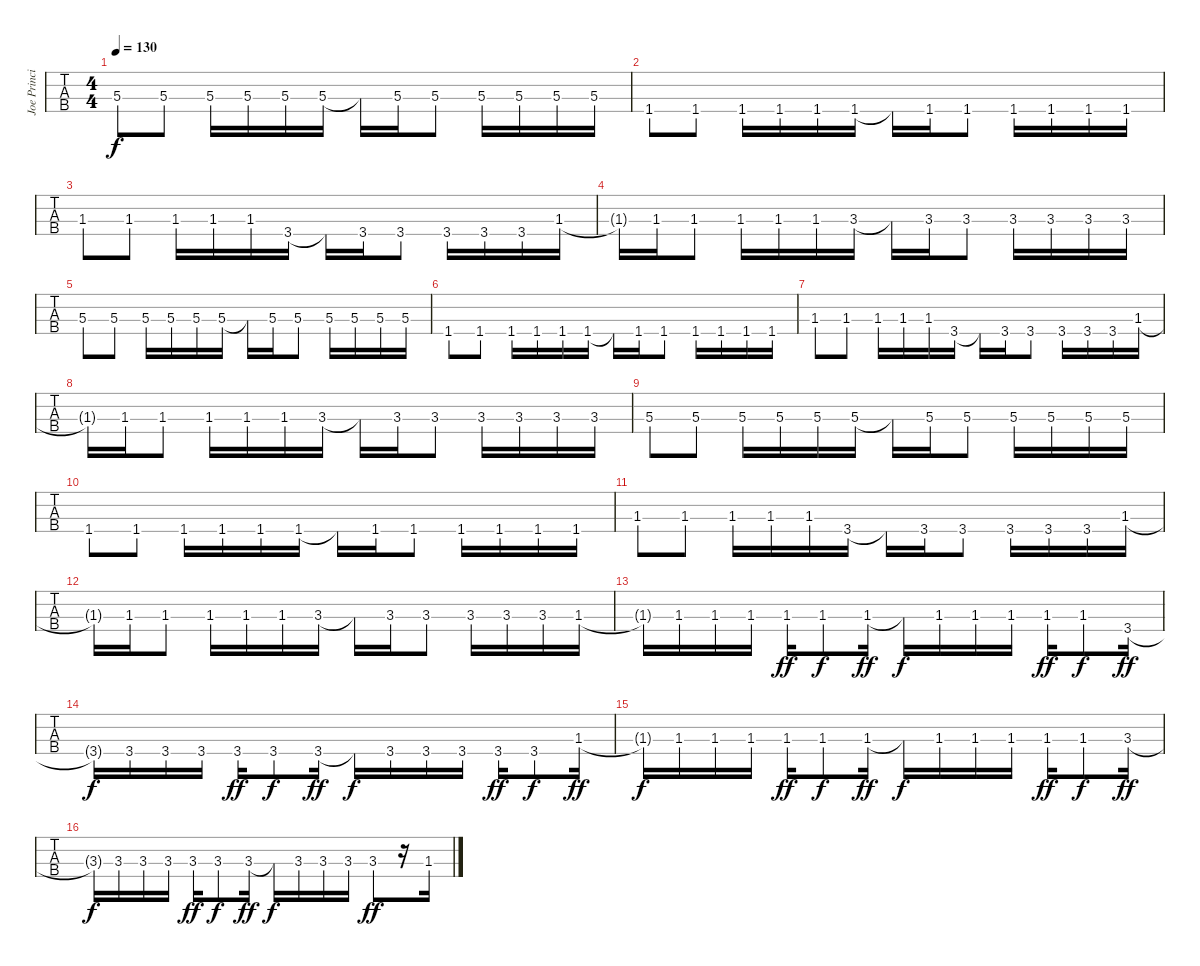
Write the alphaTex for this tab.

\track ("Joe Principe - Bass" "Joe Princi") {instrument electricbassfinger}
\staff {tabs}
\tuning (Gb2 Db2 Ab1 Eb1) {hide}
\ts (4 4)
\tempo 130
\clef f4
\ks c
5.3.8{dy f} 5.3.8 5.3.16 5.3.16 5.3.16 5.3.16 5.3{t}.16 5.3.16 5.3.8 5.3.16 5.3.16 5.3.16 5.3.16 |
1.4.8 1.4.8 1.4.16 1.4.16 1.4.16 1.4.16 1.4{t}.16 1.4.16 1.4.8 1.4.16 1.4.16 1.4.16 1.4.16 |
1.3.8 1.3.8 1.3.16 1.3.16 1.3.16 3.4.16 3.4{t}.16 3.4.16 3.4.8 3.4.16 3.4.16 3.4.16 1.3.16 |
1.3{t}.16 1.3.16 1.3.8 1.3.16 1.3.16 1.3.16 3.3.16 3.3{t}.16 3.3.16 3.3.8 3.3.16 3.3.16 3.3.16 3.3.16 |
5.3.8 5.3.8 5.3.16 5.3.16 5.3.16 5.3.16 5.3{t}.16 5.3.16 5.3.8 5.3.16 5.3.16 5.3.16 5.3.16 |
1.4.8 1.4.8 1.4.16 1.4.16 1.4.16 1.4.16 1.4{t}.16 1.4.16 1.4.8 1.4.16 1.4.16 1.4.16 1.4.16 |
1.3.8 1.3.8 1.3.16 1.3.16 1.3.16 3.4.16 3.4{t}.16 3.4.16 3.4.8 3.4.16 3.4.16 3.4.16 1.3.16 |
1.3{t}.16 1.3.16 1.3.8 1.3.16 1.3.16 1.3.16 3.3.16 3.3{t}.16 3.3.16 3.3.8 3.3.16 3.3.16 3.3.16 3.3.16 |
5.3.8 5.3.8 5.3.16 5.3.16 5.3.16 5.3.16 5.3{t}.16 5.3.16 5.3.8 5.3.16 5.3.16 5.3.16 5.3.16 |
1.4.8 1.4.8 1.4.16 1.4.16 1.4.16 1.4.16 1.4{t}.16 1.4.16 1.4.8 1.4.16 1.4.16 1.4.16 1.4.16 |
1.3.8 1.3.8 1.3.16 1.3.16 1.3.16 3.4.16 3.4{t}.16 3.4.16 3.4.8 3.4.16 3.4.16 3.4.16 1.3.16 |
1.3{t}.16 1.3.16 1.3.8 1.3.16 1.3.16 1.3.16 3.3.16 3.3{t}.16 3.3.16 3.3.8 3.3.16 3.3.16 3.3.16 1.3.16 |
1.3{t}.16 1.3.16 1.3.16 1.3.16 1.3{ac}.16{dy ff} 1.3.8{dy f} 1.3{ac}.16{dy ff} 1.3{t}.16{dy f} 1.3.16 1.3.16 1.3.16 1.3{ac}.16{dy ff} 1.3.8{dy f} 3.4{ac}.16{dy ff} |
3.4{t}.16{dy f} 3.4.16 3.4.16 3.4.16 3.4{ac}.16{dy ff} 3.4.8{dy f} 3.4{ac}.16{dy ff} 3.4{t}.16{dy f} 3.4.16 3.4.16 3.4.16 3.4{ac}.16{dy ff} 3.4.8{dy f} 1.3{ac}.16{dy ff} |
1.3{t}.16{dy f} 1.3.16 1.3.16 1.3.16 1.3{ac}.16{dy ff} 1.3.8{dy f} 1.3{ac}.16{dy ff} 1.3{t}.16{dy f} 1.3.16 1.3.16 1.3.16 1.3{ac}.16{dy ff} 1.3.8{dy f} 3.3{ac}.16{dy ff} |
3.3{t}.16{dy f} 3.3.16 3.3.16 3.3.16 3.3{ac}.16{dy ff} 3.3.8{dy f} 3.3{ac}.16{dy ff} 3.3{t}.16{dy f} 3.3.16 3.3.16 3.3.16 3.3{ac}.8{dy ff} r.16 1.3{ac}.16
